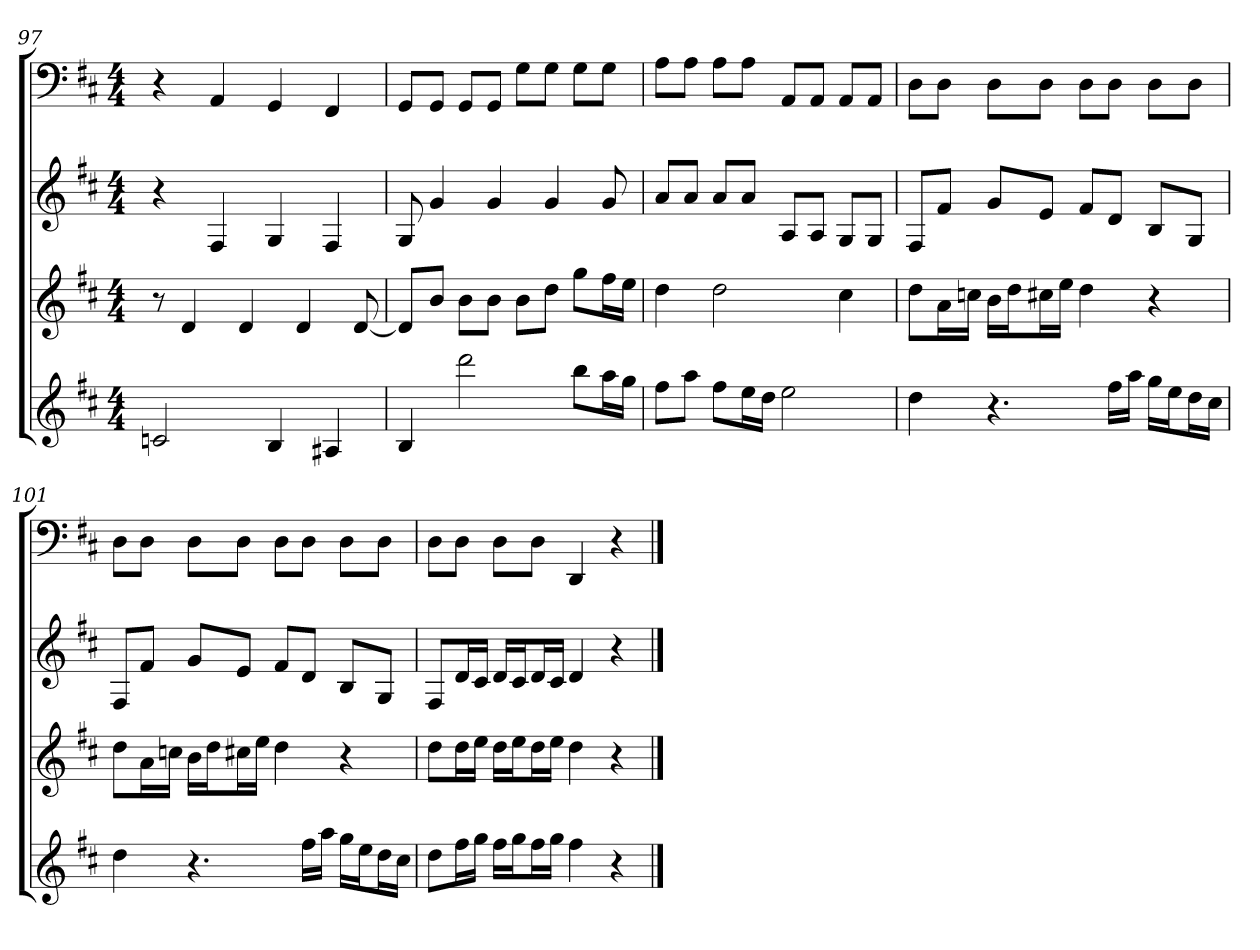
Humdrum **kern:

**kern	**kern	**kern	**kern
*part4	*part3	*part2	*part1
*staff4	*staff3	*staff2	*staff1
*k[f#c#]	*k[f#c#]	*k[f#c#]	*k[f#c#]
*D:	*D:	*D:	*D:
*M4/4	*M4/4	*M4/4	*M4/4
=97	=97	=97	=97
2cn	8r	4r	4r
.	4d	.	.
.	.	4F#	4AA
.	4d	.	.
4B	.	4G	4GG
.	4d	.	.
4A#X	.	4F#	4FF#
.	[8d	.	.
=98	=98	=98	=98
4B	8dL]	8G	8GGL
.	8bJ	4g	8GGJ
2ddd	8bL	.	8GGL
.	8bJ	4g	8GGJ
.	8bL	.	8GL
.	8ddJ	4g	8GJ
8bbL	8ggL	.	8GL
16aaL	16ff#L	8g	8GJ
16ggJJ	16eeJJ	.	.
=99	=99	=99	=99
8ff#L	4dd	8aL	8AL
8aaJ	.	8aJ	8AJ
8ff#L	2dd	8aL	8AL
16eeL	.	8aJ	8AJ
16ddJJ	.	.	.
2ee	.	8AL	8AAL
.	.	8AJ	8AAJ
.	4cc#	8GL	8AAL
.	.	8GJ	8AAJ
=100	=100	=100	=100
4dd	8ddL	8F#L	8DL
.	16aL	8f#J	8DJ
.	16ccnJJ	.	.
4.r	16bLL	8gL	8DL
.	16ddJ	.	.
.	16cc#XL	8eJ	8DJ
.	16eeJJ	.	.
.	4dd	8f#L	8DL
16ff#LL	.	8dJ	8DJ
16aaJJ	.	.	.
16ggLL	4r	8BL	8DL
16eeJ	.	.	.
16ddL	.	8GJ	8DJ
16cc#JJ	.	.	.
=101	=101	=101	=101
4dd	8ddL	8F#L	8DL
.	16aL	8f#J	8DJ
.	16ccnJJ	.	.
4.r	16bLL	8gL	8DL
.	16ddJ	.	.
.	16cc#XL	8eJ	8DJ
.	16eeJJ	.	.
.	4dd	8f#L	8DL
16ff#LL	.	8dJ	8DJ
16aaJJ	.	.	.
16ggLL	4r	8BL	8DL
16eeJ	.	.	.
16ddL	.	8GJ	8DJ
16cc#JJ	.	.	.
=102	=102	=102	=102
8ddL	8ddL	8F#L	8DL
16ff#L	16ddL	16dL	8DJ
16ggJJ	16eeJJ	16c#JJ	.
16ff#LL	16ddLL	16dLL	8DL
16ggJ	16eeJ	16c#J	.
16ff#L	16ddL	16dL	8DJ
16ggJJ	16eeJJ	16c#JJ	.
4ff#	4dd	4d	4DD
4r	4r	4r	4r
==	==	==	==
*-	*-	*-	*-
